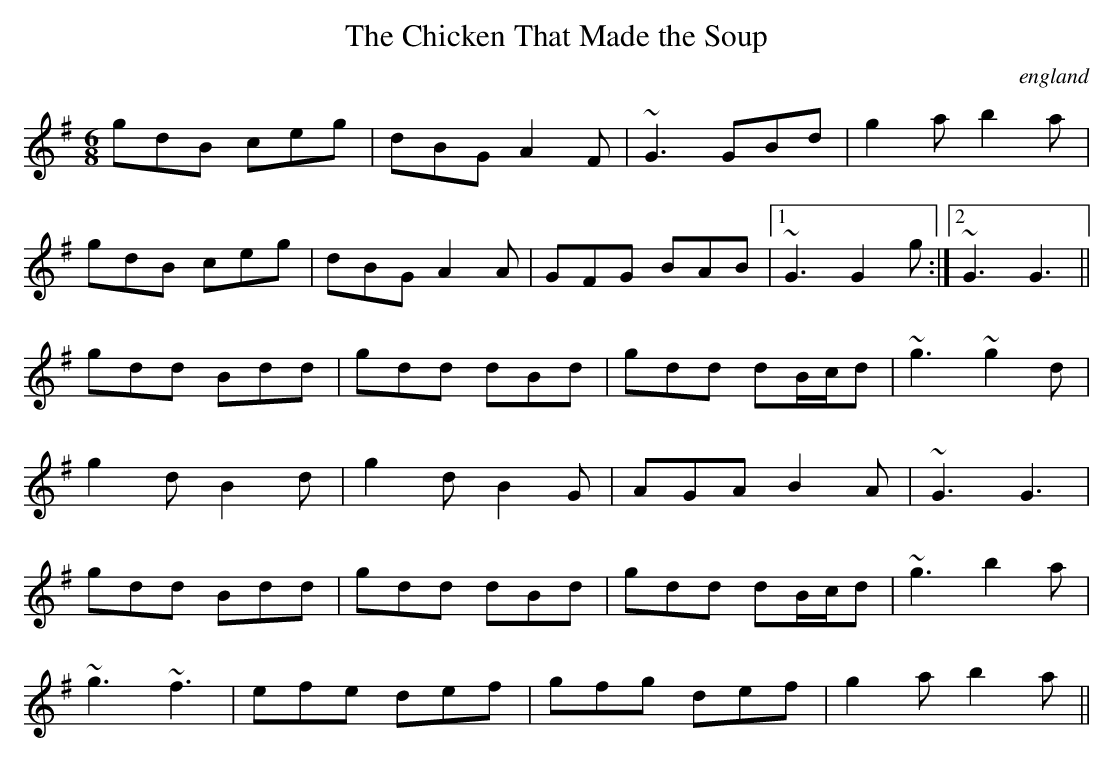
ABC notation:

X:1
T:Chicken That Made the Soup, The
O:england
M:6/8
K:G
gdB ceg|dBG A2F|~G3 GBd|g2a b2a|
gdB ceg|dBG A2A|GFG BAB|1 ~G3 G2g:|2 ~G3 G3||
gdd Bdd|gdd dBd|gdd dB/c/d|~g3 ~g2d|
g2d B2d|g2d B2G|AGA B2A|~G3 G3|
gdd Bdd|gdd dBd|gdd dB/c/d|~g3 b2a|
~g3 ~f3|efe def|gfg def|g2a b2a||
